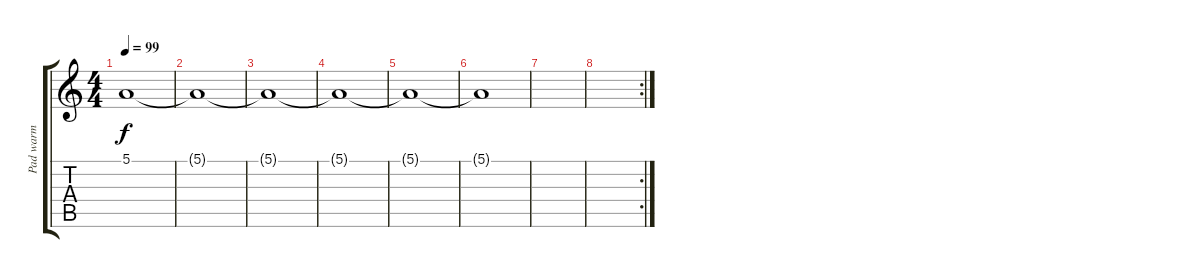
\track ("Pad warm" "Pad warm") {instrument pad2warm}
\staff {score tabs}
\tuning (E4 B3 G3 D3 A2 E2) {hide}
\ts (4 4)
\tempo 99
\clef g2
\ks c
5.1.1{dy f} |
5.1{t}.1 |
5.1{t}.1 |
5.1{t}.1 |
5.1{t}.1 |
5.1{t}.1 |
|
\rc 2
